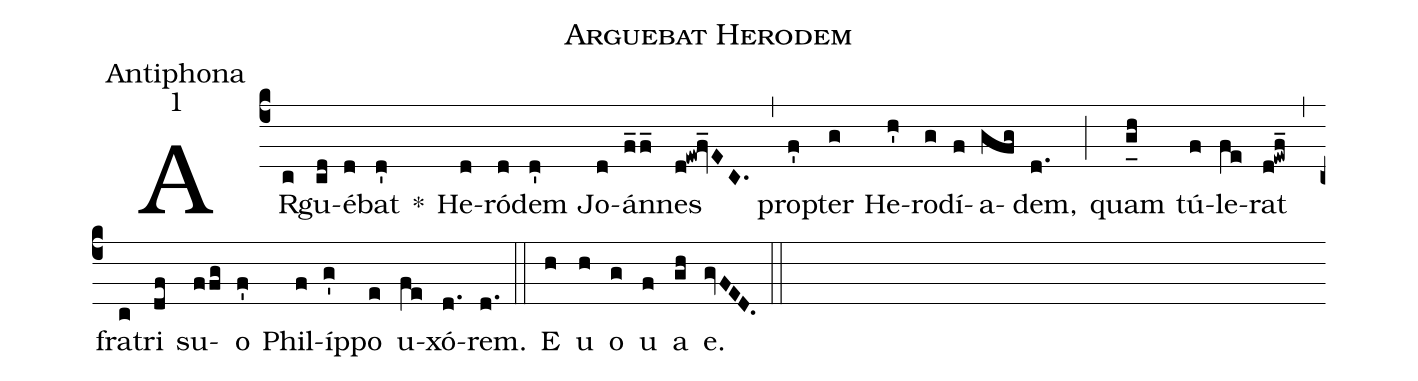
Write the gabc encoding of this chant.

name:Arguebat Herodem;
office-part:Antiphona;
mode:1;
%%
(c4) AR(c)gu(cd)é(d)bat(d') *() He(d)ró(d)dem(d') Jo(d)án(f_2f_)nes(d!ew!fv_EC.) ~() (,) pro(f')pter(g) He(h')ro(g)dí(f)a(gfg)dem,(d.) (;) quam(g_[uh:l]h) tú(f)le(fe)rat(d!ewf_) (,) fra(c)tri(df) su(ffg)o(f') Phil(f)íp(g')po(e) u(fe)xó(d.)rem.(d.) (::) <eu>E(h) u(h) o(g) u(f) a(gh) e.</eu>(gvFED.) (::)
